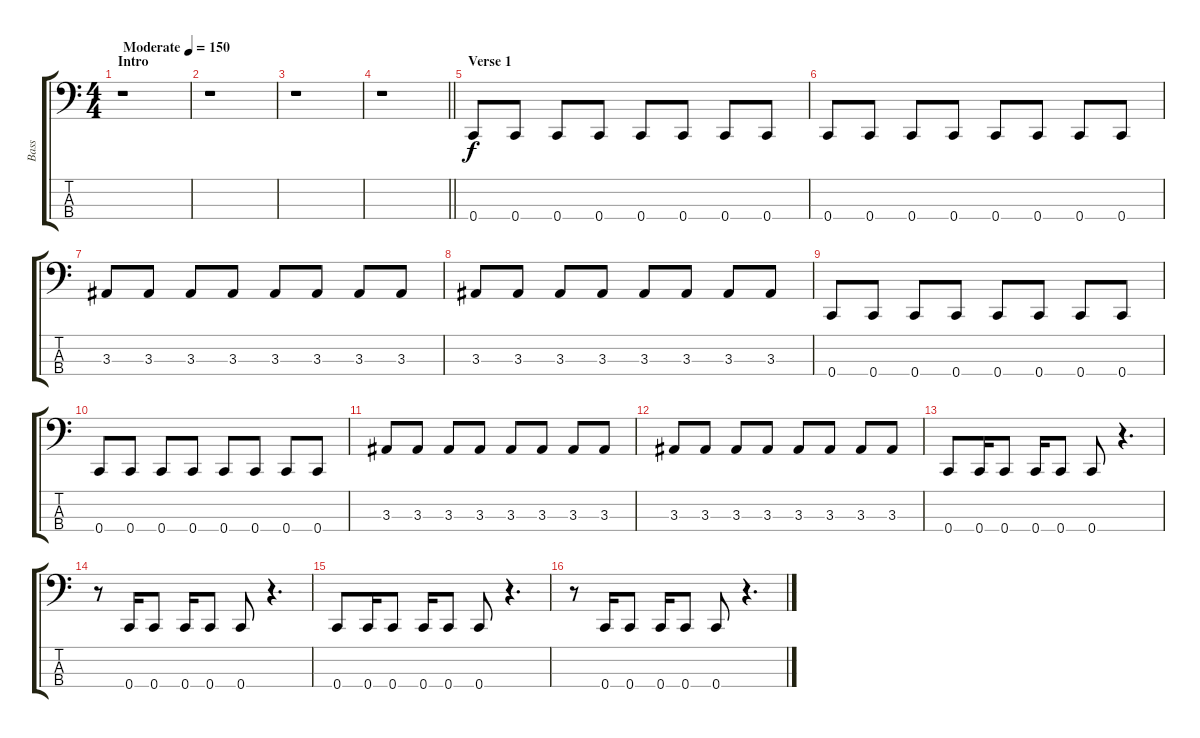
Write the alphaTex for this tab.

\track ("Bass" "Bass") {instrument electricbasspick}
\staff {score tabs}
\tuning (F2 C2 G1 C1) {hide}
\ts (4 4)
\section ("" "Intro")
\tempo (150 "Moderate")
\clef f4
\ks c
r.1{dy f instrument electricbasspick} |
r.1 |
r.1 |
\barLineRight lightlight
r.1 |
\section ("" "Verse 1")
0.4.8 0.4.8 0.4.8 0.4.8 0.4.8 0.4.8 0.4.8 0.4.8 |
0.4.8 0.4.8 0.4.8 0.4.8 0.4.8 0.4.8 0.4.8 0.4.8 |
3.3.8 3.3.8 3.3.8 3.3.8 3.3.8 3.3.8 3.3.8 3.3.8 |
3.3.8 3.3.8 3.3.8 3.3.8 3.3.8 3.3.8 3.3.8 3.3.8 |
0.4.8 0.4.8 0.4.8 0.4.8 0.4.8 0.4.8 0.4.8 0.4.8 |
0.4.8 0.4.8 0.4.8 0.4.8 0.4.8 0.4.8 0.4.8 0.4.8 |
3.3.8 3.3.8 3.3.8 3.3.8 3.3.8 3.3.8 3.3.8 3.3.8 |
3.3.8 3.3.8 3.3.8 3.3.8 3.3.8 3.3.8 3.3.8 3.3.8 |
0.4.8 0.4.16 0.4.8 0.4.16 0.4.8 0.4.8 r.4{d} |
r.8 0.4.16 0.4.8 0.4.16 0.4.8 0.4.8 r.4{d} |
0.4.8 0.4.16 0.4.8 0.4.16 0.4.8 0.4.8 r.4{d} |
r.8 0.4.16 0.4.8 0.4.16 0.4.8 0.4.8 r.4{d}
